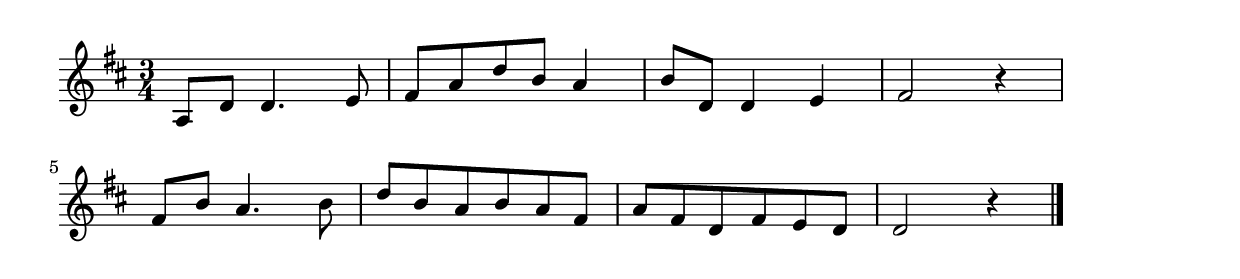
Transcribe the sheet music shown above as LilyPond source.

\version "2.18.2"

% 赤とんぼ(ゆうやけこやけのあかとんぼ)

\score {

\layout {
line-width = #170
indent = 0\mm
}

\relative c' {
\key d \major
\time 3/4
\numericTimeSignature

a8 d d4. e8 |
fis8 a d b a4|
b8 d, d4 e |
fis2 r4 |
\break
fis8 b a4. b8 |
d b a b a fis |
a fis d fis e d |
d2 r4 |

\bar "|."
}

\midi {}

}